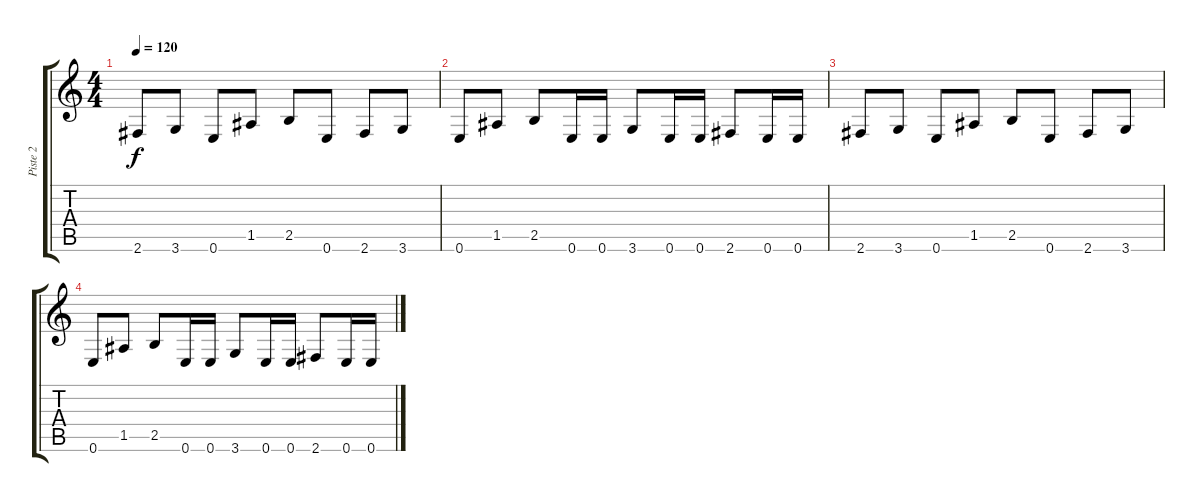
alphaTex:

\track ("Piste 2" "Piste 2") {instrument distortionguitar}
\staff {score tabs}
\tuning (E4 B3 G3 D3 A2 E2) {hide}
\ts (4 4)
\tempo 120
\clef g2
\ks c
2.6.8{dy f} 3.6.8 0.6.8 1.5.8 2.5.8 0.6.8 2.6.8 3.6.8 |
0.6.8 1.5.8 2.5.8 0.6.16 0.6.16 3.6.8 0.6.16 0.6.16 2.6.8 0.6.16 0.6.16 |
2.6.8 3.6.8 0.6.8 1.5.8 2.5.8 0.6.8 2.6.8 3.6.8 |
0.6.8 1.5.8 2.5.8 0.6.16 0.6.16 3.6.8 0.6.16 0.6.16 2.6.8 0.6.16 0.6.16
